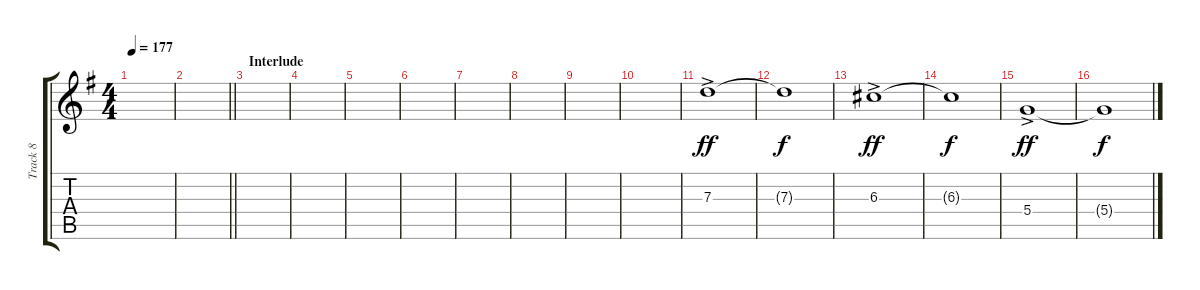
\track ("Track 8" "Track 8") {instrument electricguitarclean}
\staff {score tabs}
\tuning (E4 B3 G3 D3 A2 D2) {hide}
\ts (4 4)
\tempo 177
\clef g2
\ks g
|
\barLineRight lightlight
|
\section ("" "Interlude")
|
|
|
|
|
|
|
|
7.3{ac}.1{dy ff} |
7.3{t}.1{dy f} |
6.3{ac}.1{dy ff} |
6.3{t}.1{dy f} |
5.4{ac}.1{dy ff} |
5.4{t}.1{dy f}
